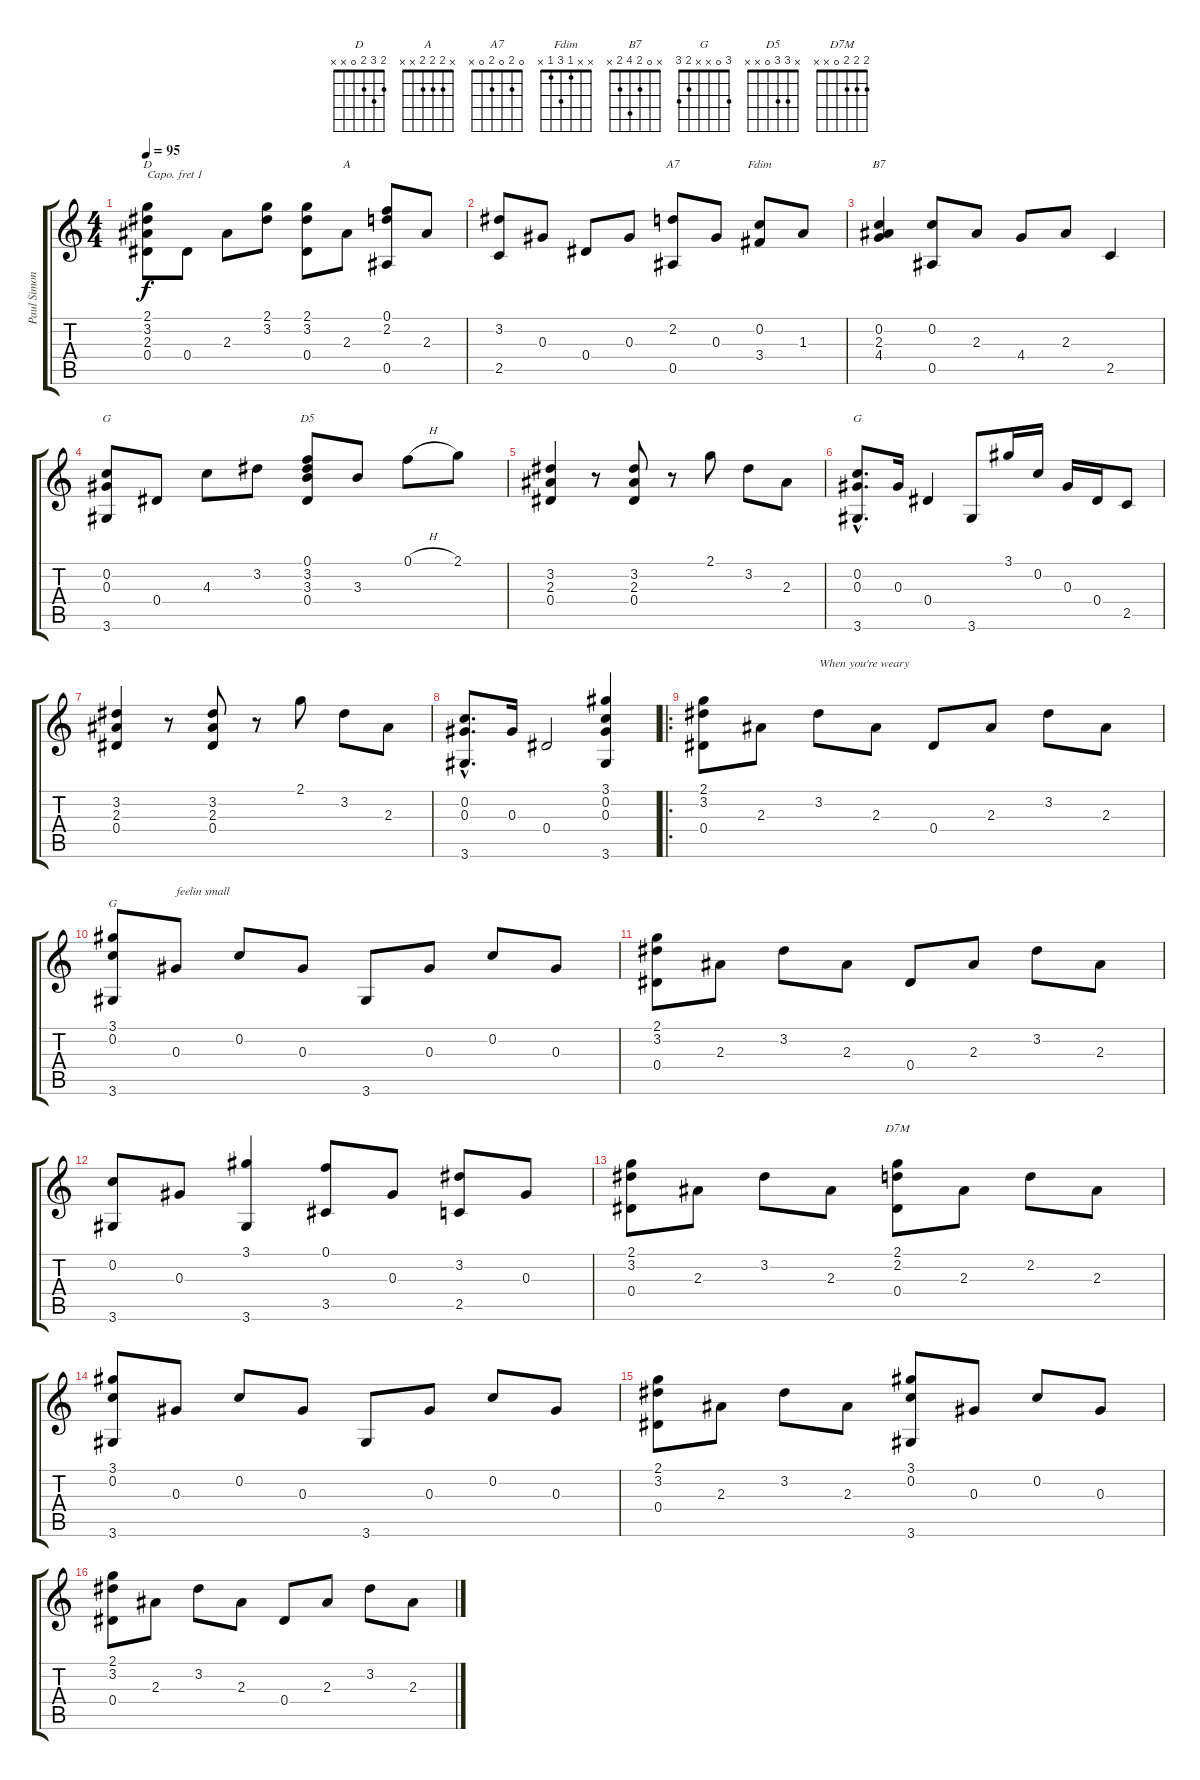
\track ("Paul Simon" "Paul Simon") {instrument acousticguitarnylon}
\staff {score tabs}
\capo 1
\tuning (E4 B3 G3 D3 A2 E2) {hide}
\chord ("D" 2 3 2 0 x x)
\chord ("A" x 2 2 2 x x)
\chord ("A7" 0 2 0 2 0 x)
\chord ("Fdim" x x 1 3 1 x)
\chord ("B7" x 0 2 4 2 x)
\chord ("G" 3 0 0 0 2 3)
\chord ("D5" x 3 3 0 x x)
\chord ("G" 3 0 0 x 2 3)
\chord ("G" 3 0 x x 2 3)
\chord ("D7M" 2 2 2 0 x x)
\ts (4 4)
\tempo 95
\clef g2
\ks c
(2.1 3.2 2.3 0.4).8{ch "D" dy f instrument acousticguitarnylon} 0.4.8 2.3.8 (2.1 3.2).8 (2.1 3.2 0.4).8 2.3.8{ch "A"} (0.1 2.2 0.5).8 2.3.8 |
(3.2 2.5).8 0.3.8 0.4.8 0.3.8 (2.2 0.5).8{ch "A7"} 0.3.8 (0.2 3.4).8{ch "Fdim"} 1.3.8 |
(0.2 2.3 4.4).4{ch "B7"} (0.2 0.5).8 2.3.8 4.4.8 2.3.8 2.5.4 |
(0.2 0.3 3.6).8{ch "G"} 0.4.8 4.3.8 3.2.8 (0.1 3.2 3.3 0.4).8{ch "D5"} 3.3.8 0.1{h}.8 2.1.8 |
(3.2 2.3 0.4).4 r.8 (3.2 2.3 0.4).8 r.8 2.1.8 3.2.8 2.3.8 |
(0.2{hac} 0.3{hac} 3.6{hac}).8{d ch "G"} 0.3.16 0.4.4 3.6.8 3.1.16 0.2.16 0.3.16 0.4.16 2.5.8 |
(3.2 2.3 0.4).4 r.8 (3.2 2.3 0.4).8 r.8 2.1.8 3.2.8 2.3.8 |
(0.2{hac} 0.3{hac} 3.6{hac}).8{d} 0.3.16 0.4.2 (3.1 0.2 0.3 3.6).4 |
\ro
(2.1 3.2 0.4).8 2.3.8 3.2.8{txt "When you're weary"} 2.3.8 0.4.8 2.3.8 3.2.8 2.3.8 |
(3.1 0.2 3.6).8{ch "G"} 0.3.8{txt "feelin small"} 0.2.8 0.3.8 3.6.8 0.3.8 0.2.8 0.3.8 |
(2.1 3.2 0.4).8 2.3.8 3.2.8 2.3.8 0.4.8 2.3.8 3.2.8 2.3.8 |
(0.2 3.6).8 0.3.8 (3.1 3.6).4 (0.1 3.5).8 0.3.8 (3.2 2.5).8 0.3.8 |
(2.1 3.2 0.4).8 2.3.8 3.2.8 2.3.8 (2.1 2.2 0.4).8{ch "D7M"} 2.3.8 2.2.8 2.3.8 |
(3.1 0.2 3.6).8 0.3.8 0.2.8 0.3.8 3.6.8 0.3.8 0.2.8 0.3.8 |
(2.1 3.2 0.4).8 2.3.8 3.2.8 2.3.8 (3.1 0.2 3.6).8 0.3.8 0.2.8 0.3.8 |
(2.1 3.2 0.4).8 2.3.8 3.2.8 2.3.8 0.4.8 2.3.8 3.2.8 2.3.8
